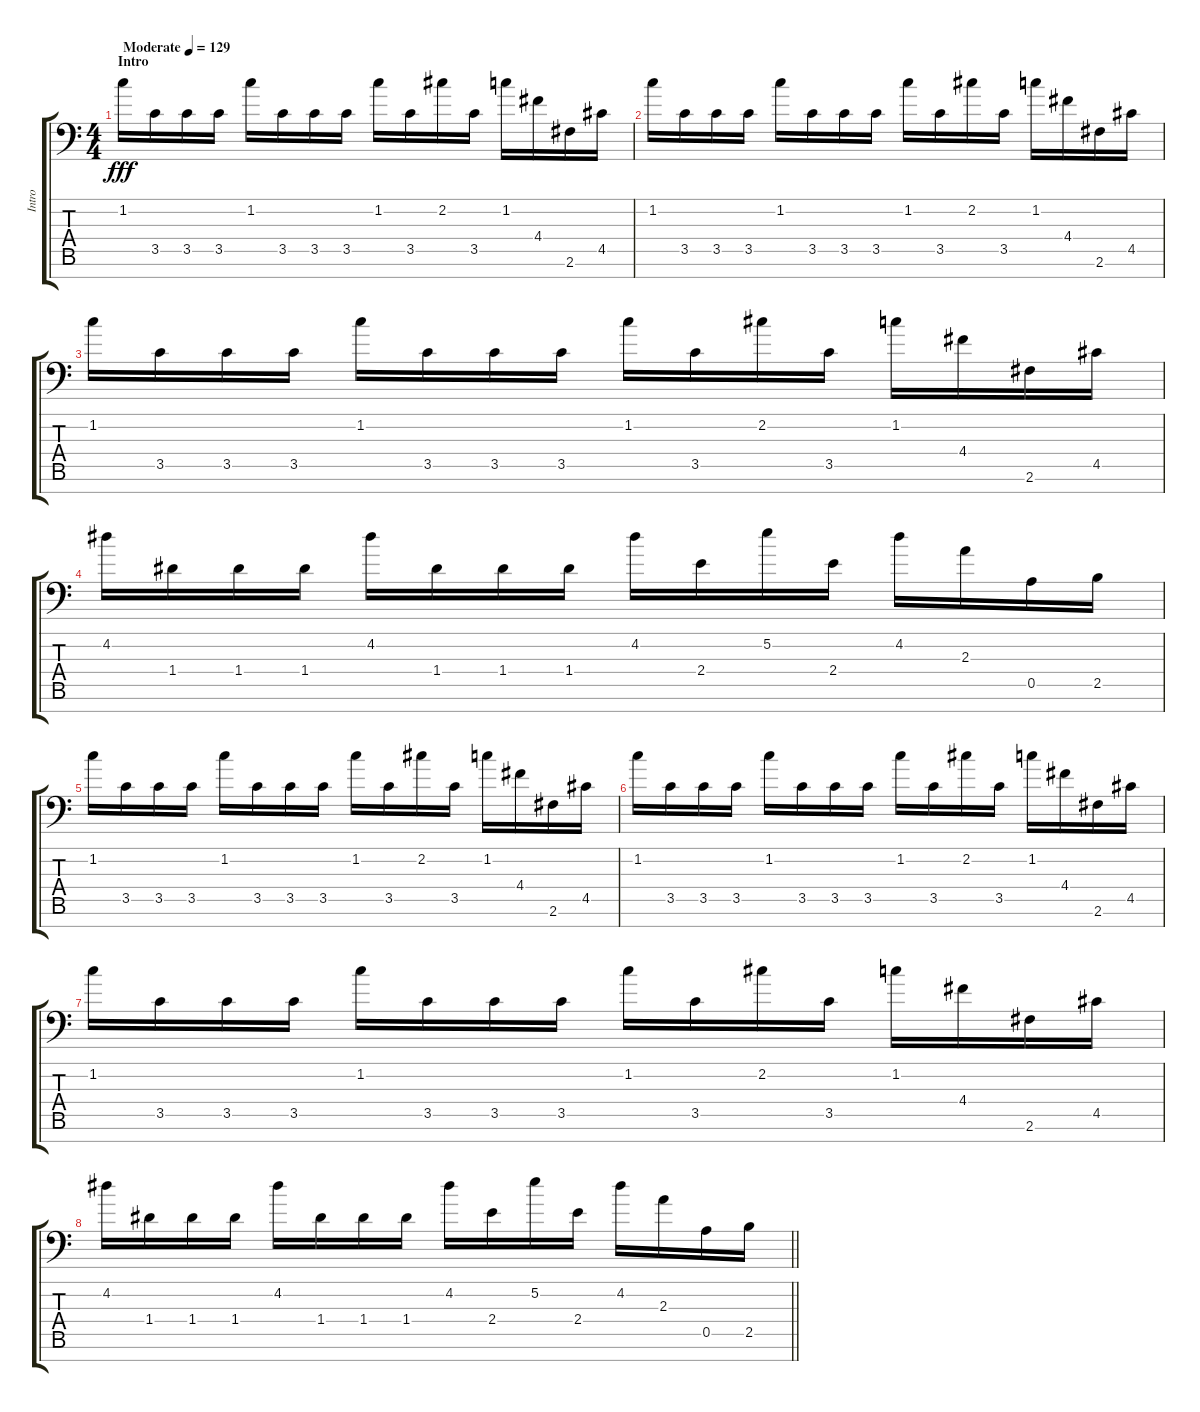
\track ("Intro" "Intro") {instrument synthbass1}
\staff {score tabs}
\tuning (Eb6 B3 G3 D3 A2 E2 A-1) {hide}
\ts (4 4)
\section ("" "Intro")
\tempo (129 "Moderate")
\clef f4
\ks c
1.2.16{dy fff instrument synthbass1} 3.5.16 3.5.16 3.5.16 1.2.16 3.5.16 3.5.16 3.5.16 1.2.16 3.5.16 2.2.16 3.5.16 1.2.16 4.4.16 2.6.16 4.5.16 |
1.2.16 3.5.16 3.5.16 3.5.16 1.2.16 3.5.16 3.5.16 3.5.16 1.2.16 3.5.16 2.2.16 3.5.16 1.2.16 4.4.16 2.6.16 4.5.16 |
1.2.16 3.5.16 3.5.16 3.5.16 1.2.16 3.5.16 3.5.16 3.5.16 1.2.16 3.5.16 2.2.16 3.5.16 1.2.16 4.4.16 2.6.16 4.5.16 |
4.2.16 1.4.16 1.4.16 1.4.16 4.2.16 1.4.16 1.4.16 1.4.16 4.2.16 2.4.16 5.2.16 2.4.16 4.2.16 2.3.16 0.5.16 2.5.16 |
1.2.16 3.5.16 3.5.16 3.5.16 1.2.16 3.5.16 3.5.16 3.5.16 1.2.16 3.5.16 2.2.16 3.5.16 1.2.16 4.4.16 2.6.16 4.5.16 |
1.2.16 3.5.16 3.5.16 3.5.16 1.2.16 3.5.16 3.5.16 3.5.16 1.2.16 3.5.16 2.2.16 3.5.16 1.2.16 4.4.16 2.6.16 4.5.16 |
1.2.16 3.5.16 3.5.16 3.5.16 1.2.16 3.5.16 3.5.16 3.5.16 1.2.16 3.5.16 2.2.16 3.5.16 1.2.16 4.4.16 2.6.16 4.5.16 |
\barLineRight lightlight
4.2.16 1.4.16 1.4.16 1.4.16 4.2.16 1.4.16 1.4.16 1.4.16 4.2.16 2.4.16 5.2.16 2.4.16 4.2.16 2.3.16 0.5.16 2.5.16
